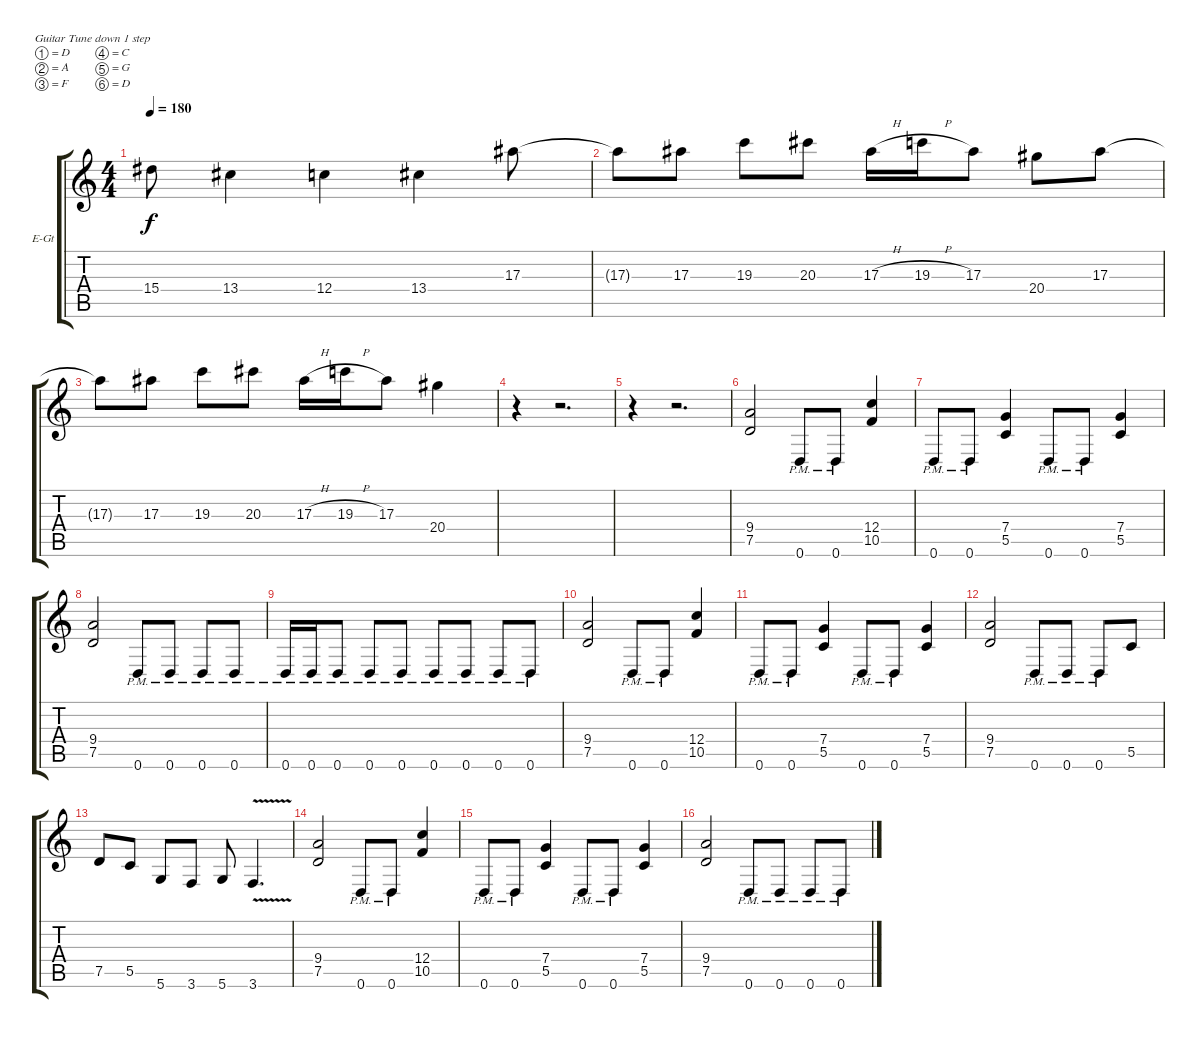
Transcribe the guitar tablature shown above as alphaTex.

\bracketExtendMode groupsimilarinstruments
\firstSystemTrackNameOrientation horizontal
\otherSystemsTrackNameOrientation horizontal
\track ("Guitar 2" "E-Gt") {instrument distortionguitar}
\staff {score tabs}
\tuning (D4 A3 F3 C3 G2 D2)
\ts (4 4)
\tempo 180
\clef g2
\ks c
15.4{t}.8{dy f} 13.4.4 12.4.4 13.4.4 17.3.8 |
17.3{t}.8 17.3.8 19.3.8 20.3.8 17.3{h}.16 19.3{h}.16 17.3.8 20.4.8 17.3.8 |
17.3{t}.8 17.3.8 19.3.8 20.3.8 17.3{h}.16 19.3{h}.16 17.3.8 20.4.4 |
r.4 r.2{d} |
r.4 r.2{d} |
(9.4 7.5).2 0.6{pm}.8 0.6{pm}.8 (12.4 10.5).4 |
0.6{pm}.8 0.6{pm}.8 (7.4 5.5).4 0.6{pm}.8 0.6{pm}.8 (7.4 5.5).4 |
(9.4 7.5).2 0.6{pm}.8 0.6{pm}.8 0.6{pm}.8 0.6{pm}.8 |
0.6{pm}.16 0.6{pm}.16 0.6{pm}.8 0.6{pm}.8 0.6{pm}.8 0.6{pm}.8 0.6{pm}.8 0.6{pm}.8 0.6{pm}.8 |
(9.4 7.5).2 0.6{pm}.8 0.6{pm}.8 (12.4 10.5).4 |
0.6{pm}.8 0.6{pm}.8 (7.4 5.5).4 0.6{pm}.8 0.6{pm}.8 (7.4 5.5).4 |
(9.4 7.5).2 0.6{pm}.8 0.6{pm}.8 0.6{pm}.8 5.5.8 |
7.5.8 5.5.8 5.6.8 3.6.8 5.6.8 3.6{v}.4{d} |
(9.4 7.5).2 0.6{pm}.8 0.6{pm}.8 (12.4 10.5).4 |
0.6{pm}.8 0.6{pm}.8 (7.4 5.5).4 0.6{pm}.8 0.6{pm}.8 (7.4 5.5).4 |
(9.4 7.5).2 0.6{pm}.8 0.6{pm}.8 0.6{pm}.8 0.6{pm}.8
